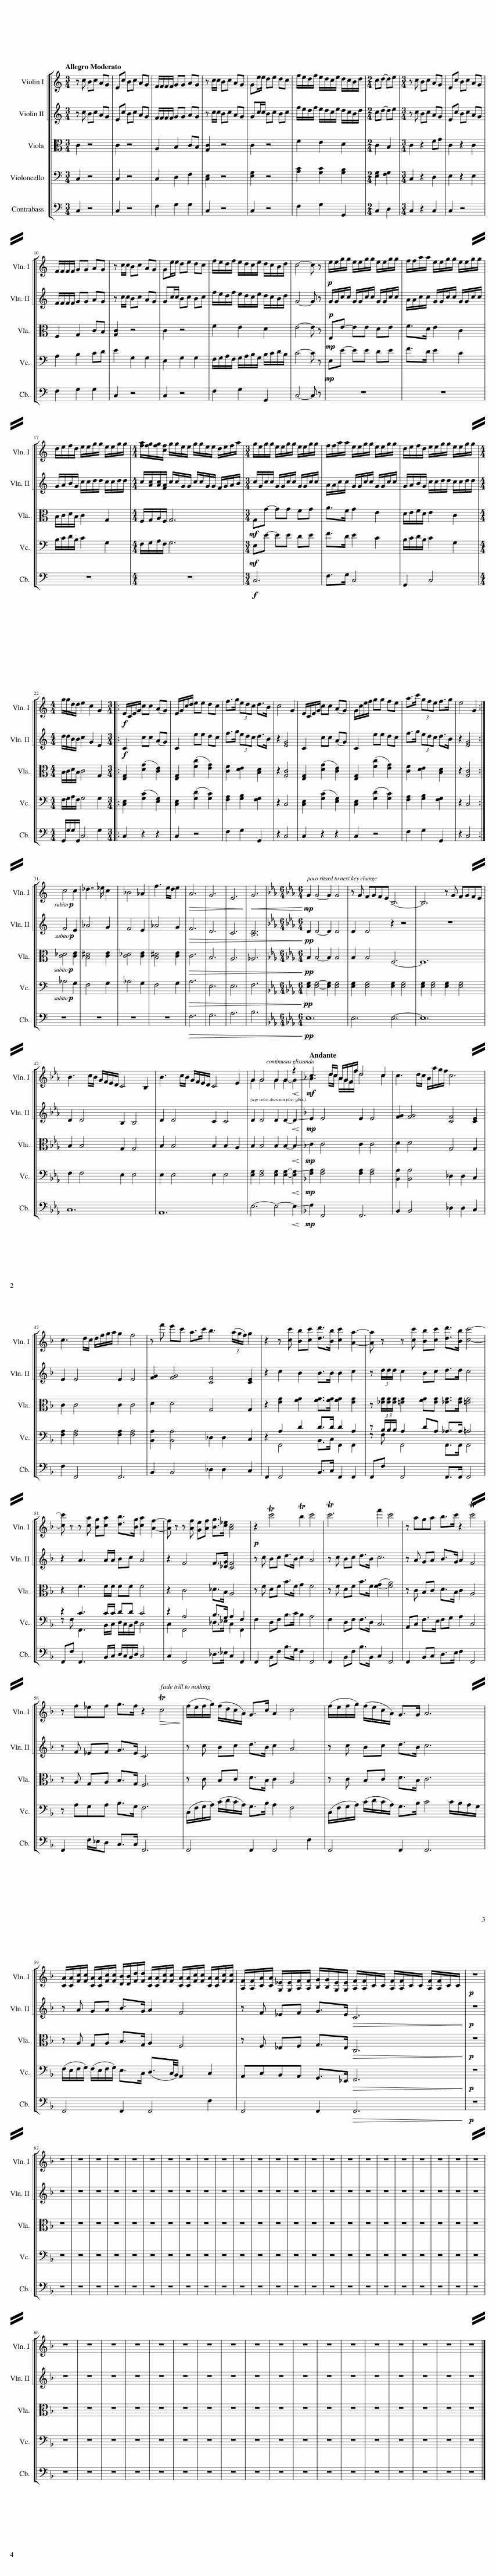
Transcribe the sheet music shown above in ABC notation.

X:1
%%score [ [ ( 1 2 ) 3 ] 4 ( 5 6 ) 7 ]
L:1/8
Q:1/4=110
M:3/4
I:linebreak $
K:C
V:1 treble
V:2 treble
V:3 treble
V:4 alto
V:5 bass
V:6 bass
V:7 bass transpose=-12
V:1
 z c Bc AG | Ec Bc AG | F/F/F/F/ GG AG | z c/c/ Bc AG | Ge/e/ de dc | %5
 f/e/d/f/ e/d/c/e/ d/c/B/d/ |[M:2/4] cd- de |[M:3/4] z c Bc AG | Ec Bc AG |$ F/F/F/F/ GG AG | %10
 z c/c/ Bc AG | Ge/e/ de dc | f/e/d/f/ e/d/c/e/ d/c/B/d/ | c4- c z |!p! e/e/g/g/ e/e/g/g/ e/e/g/g/ | %15
 f/f/a/a/ e/e/g/g/ e/e/g/g/ |$ d/e/f/d/ e/e/g/g/ e/e/g/g/ |[M:4/4] [fa]/[fg]/[fg]/[cf]/ g/g/e/e/ g/g/e/e/ d/e/f/a/ |[M:3/4] g/e/g/g/ e/e/g/g/ e/e/g/g/ | f/f/a/a/ e/e/g/g/ e/e/g/g/ | %20
 d/e/f/d/ e/e/g/g/ e/e/g/g/ |$[M:4/4] g/g/d/d/ e2 c2 G2 |:[M:3/4]!f! E/C/E/G/ cc (AG) | E/G/c/d/ ee dc | f>g (3edc d>B | %25
 c4 G2 | E/C/E/G/ cc (AG) | G/c/e/f/ gg fe | a>c' (3gfe f>g | e4 G2 :|$ %30
!p! c4 c2 | _d7/2 _e/ c2 | _B4 _A2 | f3 e/d/ e2 |!>(! A6 | %35
 G6 | E6!>)! |!<(! G6!<)! |[K:Eb][M:6/4]!mp! G2 G4- G2 G4 |[Q:1/4=105] z G FGFE B,6- | %40
[Q:1/4=100] B,6 z G FGFE |$[Q:1/4=95] B3 c/B/ G/F/E/D/ C4 B,2 |[Q:1/4=90] B3 c/B/ G/F/E/D/ C4 E2 |[Q:1/4=86] G2 G4 G2 G2!<(! z2!<)! |[K:F][Q:1/4=83]!mf! c3 d/c/ A/G/F/f/ d4 c2 | %45
 c3 d/c/ A/a/g/f/ c6 |$ c3 d/c/ d/f/g/a/ g2 f4 | z f' e'c' a>c' b3 (3(a/g/f/) g2 | z2 z [cc'] [Bb][cc'] [dd']>[Bb] [cc']2 [Aa]2- | [Aa] z z [cc'] [Bb][cc'] [dd']>[Bb] [cc']4- |$ %50
 [cc'] z z [ca] [Bg][ca] [db]>[Bg] [ca]2 [Af]2- | [Af] z z [Af] [Ge][Af] [Bg]>[c_e] [Ac]4 |!p! z2 Tc'4 Tb2 c'4 | Tc'6 f'2 c'4 | z aga b>c' z2 Tc'4 |$ %55
 z f_ef g>f z2!>(! Tc4!>)! | (f/e/f/g/) (f/d/c/A/) G>c A2 c4 | (f/e/f/g/) (f/e/c/A/) G>G A6 |$ [CA]/[CA]/[Fc]/[Fc]/ [CA]/[CA]/[Fc]/[Fc]/ [DB]/[DB]/[Fd]/[Fd]/ [CA]/[CA]/[Fc]/[Fc]/ [CA]/[CA]/[Fc]/[Fc]/ [CA]/[CA]/[Fc]/[Fc]/ | [A,F]/[A,F]/[CA]/[CA]/ [G,_E]/[G,E]/[A,F]/[A,F]/ [B,G]/[B,G]/[G,E]/[G,E]/ [A,F]/[A,F]/C/C/ [A,F]/[A,F]/C/C/ [A,F]/[A,F]/C/C/ | %60
!p! z12 |$ z12 | z12 | z12 | z12 | %65
 z12 | z12 | z12 | z12 | z12 | %70
 z12 | z12 | z12 | z12 | z12 | %75
 z12 | z12 | z12 | z12 | z12 | %80
 z12 | z12 | z12 | z12 | z12 |$ %85
 z12 | z12 | z12 | z12 | z12 | %90
 z12 | z12 | z12 | z12 | z12 | %95
 z12 | z12 | z12 | z12 | z12 | %100
 z12 | z12 | z12 |] %103
V:2
 x6 | x6 | x6 | x6 | x6 | %5
 x6 |[M:2/4] x4 |[M:3/4] x6 | x6 |$ x6 | %10
 x6 | x6 | x6 | x6 | x6 | %15
 x6 |$ x6 |[M:4/4] x8 |[M:3/4] x6 | x6 | %20
 x6 |$[M:4/4] x8 |:[M:3/4] x6 | x6 | x6 | %25
 x6 | x6 | x6 | x6 | x6 :|$ %30
 x6 | x6 | x6 | x6 | x6 | %35
 x6 | x6 | x6 |[K:Eb][M:6/4] x12 | x12 | %40
 x12 |$ x12 | x12 | G2 G4 G2 G2- !-(!G2 |[K:F] !-)!A3 d/c/ A/G/F/f/ d4 c2 | %45
 x12 |$ x12 | x12 | x12 | x12 |$ %50
 x12 | x12 | x12 | x12 | x12 |$ %55
 x12 | x12 | x12 |$ x12 | x12 | %60
 x12 |$ x12 | x12 | x12 | x12 | %65
 x12 | x12 | x12 | x12 | x12 | %70
 x12 | x12 | x12 | x12 | x12 | %75
 x12 | x12 | x12 | x12 | x12 | %80
 x12 | x12 | x12 | x12 | x12 |$ %85
 x12 | x12 | x12 | x12 | x12 | %90
 x12 | x12 | x12 | x12 | x12 | %95
 x12 | x12 | x12 | x12 | x12 | %100
 x12 | x12 | x12 |] %103
V:3
 z c Bc AG | Ec Bc AG | F/F/F/F/ GG AG | z c/c/ Bc AG | Gc/c/ Bc Bc | %5
 f/e/d/f/ e/d/c/e/ d/c/B/d/ |[M:2/4] cd- de |[M:3/4] z c Bc AG | Ec Bc AG |$ F/F/F/F/ GG AG | %10
 z c/c/ Bc AG | Gc/c/ Bc Bc | f/e/d/f/ e/d/c/e/ d/c/B/d/ | G4- G z |!p! G/G/c/c/ G/G/c/c/ G/G/c/c/ | %15
 A/A/c/c/ G/G/c/c/ G/G/c/c/ |$ G/A/B/G/ c/c/d/d/ c/c/d/d/ |[M:4/4] c/[Ac]/[Ac]/[FA]/ c/c/G/G/ c/c/G/G/ F/G/A/B/ |[M:3/4] c/G/c/c/ G/G/c/c/ G/G/c/c/ | A/A/c/c/ G/G/c/c/ G/G/c/c/ | %20
 G/A/B/G/ c/c/d/d/ c/c/d/d/ |$[M:4/4] d/d/B/B/ c2 G2 E2 |:[M:3/4]!f! C2 cc (AG) | C2 ee dc | f>g (3edc d>B | %25
 z2 [EG]4 | C2 cc (AG) | C2 ee dc | f>g (3edc d>B | z2 [EG]4 :|$ %30
!p! F4 E2 | _A4 G2 | F4 E2 | _A4 G2 |!>(! F6 | %35
 D6 | C6 | [B,D]6!>)! |[K:Eb][M:6/4]!pp! D2 D4- D2 D4 | D2 D4 z2 z4 | %40
 z12 |$ D2 D4 B,2 B,4 | D2 D4 C2 C4 | D2 D4 D2 D2-!<(! !-(!D2!<)! |[K:F]!mp! !-)!E2 E4 E2 E4 | %45
 [FG]2 [FG]4 [CF]4 [CE]2 |$ E2 E4 E2 E4 | [FG]2 [FG]4 [CF]4 [CE]2 | z2 c2 B2 B>B B2 c2 | z (3d/d/d/ c2 Bc d>d c4 |$ %50
 z2 A3 A/A/ Bc A4 | z2 F4 F>[_DG] [CF]4 | z c Bc d>B c2 A4 | z c Bc d>B c6 | z A GA B>G A2 F4 |$ %55
 z F _EF G>E C6 | z c Bc d>B c2 A4 | z c Bc d>B c6 |$ z A GA B>G A2 F4 | z F _EF G>E!>(! C6!>)! | %60
!p! z12 |$ z12 | z12 | z12 | z12 | %65
 z12 | z12 | z12 | z12 | z12 | %70
 z12 | z12 | z12 | z12 | z12 | %75
 z12 | z12 | z12 | z12 | z12 | %80
 z12 | z12 | z12 | z12 | z12 |$ %85
 z12 | z12 | z12 | z12 | z12 | %90
 z12 | z12 | z12 | z12 | z12 | %95
 z12 | z12 | z12 | z12 | z12 | %100
 z12 | z12 | z12 |] %103
V:4
 C2 z4 | C2 z4 | A,2 B,2 CB, | [G,C]2 z4 | C2 z4 | %5
 F2 E2 D2 |[M:2/4] C2 B,2 |[M:3/4] C2 z2 FG | C2 z2 C2 |$ F,2 G,2 CB, | %10
 [G,C]2 z4 | C2 z4 | F2 E2 D2 | E4- E z |!mp! E,E- EE DE | %15
 F>D E2 C2 |$ B,/C/D/B,/ C2 G,2 |[M:4/4] F,/G,/A,/F,/ G,6 |[M:3/4]!mf! G,G- GG FG | A>F G2 E2 | %20
 D/E/F/D/ E2 C2 |$[M:4/4] B,/C/D/B,/ C4 G,2 |:[M:3/4] [E,G,]2 ([DG]2 [CE]2) | [E,G,]2 ([Fc]2 [EG]2) | [CF]2 [DE]2 [B,D]2 | %25
 z2 [G,C]4 | [E,G,]2 ([DG]2 [CE]2) | [E,G,]2 ([Fc]2 [EG]2) | [CF]2 [DE]2 [B,D]2 | z2 [G,C]4 :|$ %30
!p! [C_D]4 [CE]2 | [B,^D]4 [CE]2 | [C_D]4 [CE]2 | [B,^D]4 [CE]2 |!>(! C6 | %35
 B,6 | A,6 | _A,6!>)! |[K:Eb][M:6/4]!pp! B,2 B,4- B,2 B,4 | B,2 B,4 F,6- | %40
 F,12 |$ B,2 B,4 G,2 G,4 | B,2 B,4 B,2 B,2 A,2 | B,2 B,4 B,2 B,2-!<(! !-(!B,2!<)! |[K:F]!mp! !-)!C2 C4 C2 C4 | %45
 D2 D4 G,4 G,2 |$ C2 C4 C2 C4 | D2 D4 G,4 G,2 | z2 [EG]2 [FG]2 [FG]>[FG] [FG]2 [EG]2 | z (3[_EG]/[EG]/[EG]/ [=EG]2 [FG][EG] [_EG]>[EG] [=EG]4 |$ %50
 z2 F3 F/F/ FF F4 | z2 C4 _D>B, A,4 | z F DF B>F G2 F4 | z F DF B>F ([F-G]2 [FA]4) | z C B,C D>B, C2 A,4 |$ %55
 z A, G,A, B,>G, F,6 | z C B,C D>B, C2 A,4 | z C B,C D>B, C6 |$ z A, G,A, B,>G, A,2 F,4 | z F, _E,F, G,>E,!>(! C,6!>)! | %60
!p! z12 |$ z12 | z12 | z12 | z12 | %65
 z12 | z12 | z12 | z12 | z12 | %70
 z12 | z12 | z12 | z12 | z12 | %75
 z12 | z12 | z12 | z12 | z12 | %80
 z12 | z12 | z12 | z12 | z12 |$ %85
 z12 | z12 | z12 | z12 | z12 | %90
 z12 | z12 | z12 | z12 | z12 | %95
 z12 | z12 | z12 | z12 | z12 | %100
 z12 | z12 | z12 |] %103
V:5
 C,2 z4 | C,2 z4 | C,2 D,2 F,2 | [C,E,]2 z4 | [E,G,]2 z4 | %5
 [A,C]2 [G,C]2 [G,B,]2 |[M:2/4] [E,G,]2 [F,G,]2 |[M:3/4] C,2 z2 D,2 | E,2 z2 E,2 |$ A,2 B,2 CD | %10
 E2 G,2 G,2 | E,2 G,2 G,2 | F,/G,/A,/F,/ G,/A,/B,/G,/ B,/C/D/B,/ | C4- C z |!mp! E,E- EE DE | %15
 F>D E2 C2 |$ B,/C/D/B,/ C2 G,2 |[M:4/4] F,/G,/A,/F,/ G,6 |[M:3/4]!mf! E,E- EE DE | F>D E2 C2 | %20
 B,/C/D/B,/ C2 G,2 |$[M:4/4] F,/G,/A,/F,/ G,4 G,2 |:[M:3/4] [C,E,]2 ([G,C]2 [E,G,]2) | [C,E,]2 ([G,D]2 [G,C]2) | [F,A,]2 [G,B,]2 [F,G,]2 | %25
 z2 C,4 | [C,E,]2 ([G,C]2 [E,G,]2) | [C,E,]2 ([G,D]2 [G,C]2) | [F,A,]2 [G,B,]2 [F,G,]2 | z2 C,4 :|$ %30
!p! _A,4 G,2 | F,4 G,2 | _A,4 G,2 | F,4 G,2 |!>(! A,6 | %35
 E,6 | E,6 | F,6!>)! |[K:Eb][M:6/4]!pp! [E,G,]2 [E,G,]4- [E,G,]2 [E,G,]4 | [E,G,]2 [E,G,]4 [E,G,]2 [E,G,]4 | %40
 [E,G,]2 [E,G,]4 [E,G,]2 [E,G,]4 |$ F,2 F,4 E,2 E,4 | E,2 E,4 E,2 E,4 | [E,G,]2 [E,G,]4 [E,G,]2 [E,G,]2-!<(! !-(![E,G,]2!<)! |[K:F]!mp! !-)![F,A,]2 [F,A,]4 [F,A,]2 [F,A,]4 | %45
 [B,,A,]2 [B,,A,]4 _D,2 D,2 C,2 |$ [F,A,]2 [F,A,]4 [F,A,]2 [F,A,]4 | [B,,A,]2 [B,,A,]4 _D,2 D,2 C,2 | z2 A,2 D2 D>D D2 A,2 | z (3B,/B,/B,/ A,2 DA, _A,>A, =A,4 |$ %50
 z2 C3 C/C/ DD C4 | z2 A,4 B,>G, A,2 F,2 | F,2 D,F, B,>C B,2 A,4 | F,2 D,F, F,>D, C,6 | A,,C, F,>E, F,G, A,2 C,4 |$ %55
 z A,G,A, B,>G, F,6 | (C,/F,/G,/A,/) (C/D/C/A,/) G,>B, A,2 F,4 | (C,/F,/G,/A,/) (C/D/C/A,/) G,>B, C4 C/B,/A,/G,/ |$ (F,/E,/F,/G,/) (F,/E,/F,/G,/) E,>C, (D,3/2C,/4B,,/4) A,,2 C,2 | A,,C,B,,A,, G,,>_E,,!>(! F,,6!>)! | %60
!p! z12 |$ z12 | z12 | z12 | z12 | %65
 z12 | z12 | z12 | z12 | z12 | %70
 z12 | z12 | z12 | z12 | z12 | %75
 z12 | z12 | z12 | z12 | z12 | %80
 z12 | z12 | z12 | z12 | z12 |$ %85
 z12 | z12 | z12 | z12 | z12 | %90
 z12 | z12 | z12 | z12 | z12 | %95
 z12 | z12 | z12 | z12 | z12 | %100
 z12 | z12 | z12 |] %103
V:6
 x6 | x6 | x6 | x6 | x6 | %5
 x6 |[M:2/4] x4 |[M:3/4] x6 | x6 |$ x6 | %10
 x6 | x6 | x6 | x6 | x6 | %15
 x6 |$ x6 |[M:4/4] x8 |[M:3/4] x6 | x6 | %20
 x6 |$[M:4/4] x8 |:[M:3/4] x6 | x6 | x6 | %25
 x6 | x6 | x6 | x6 | x6 :|$ %30
 x6 | x6 | x6 | x6 | x6 | %35
 x6 | x6 | x6 |[K:Eb][M:6/4] x12 | x12 | %40
 x12 |$ x12 | x12 | x12 |[K:F] x12 | %45
 x12 |$ x12 | x12 | x2 F,,4 B,,>C, F,,2 F,,2 | z F, F,,4 F,,>F,, F,,4 |$ %50
 z F, F,,3 B,,/C,/ D,/C,/B,,/D,/ C,4 | C,2 F,,4 _D,>_E, C,2 F,,2 | x12 | x12 | x12 |$ %55
 x12 | x12 | x12 |$ x12 | x12 | %60
 x12 |$ x12 | x12 | x12 | x12 | %65
 x12 | x12 | x12 | x12 | x12 | %70
 x12 | x12 | x12 | x12 | x12 | %75
 x12 | x12 | x12 | x12 | x12 | %80
 x12 | x12 | x12 | x12 | x12 |$ %85
 x12 | x12 | x12 | x12 | x12 | %90
 x12 | x12 | x12 | x12 | x12 | %95
 x12 | x12 | x12 | x12 | x12 | %100
 x12 | x12 | x12 |] %103
V:7
 C,2 z4 | C,2 z4 | F,2 G,2 G,2 | C,2 z4 | C,2 z4 | %5
 F,2 G,2 G,,2 |[M:2/4] C,2 D,2 |[M:3/4] C,2 z2 C,2 | C,2 z4 |$ F,2 G,2 G,2 | %10
 C,2 z4 | C,2 z4 | F,2 G,2 G,,2 | C,4- C, z | z6 | %15
 z6 |$ z6 |[M:4/4] z8 |[M:3/4]!f! C,6 | F,>G, C,4 | %20
 G,,2 C,4 |$[M:4/4] G,,/G,/G,/G,,/ C,4 G,2 |:[M:3/4] C,2 z2 z2 | C,2 z4 | F,2 G,2 G,,2 | %25
 z2 C,4 | C,2 z2 z2 | C,2 z4 | F,2 G,2 G,,2 | z2 C,4 :|$ %30
 z6 | z6 | z6 | z6 |!>(! F,6 | %35
 G,6 | A,6 | B,6!>)! |[K:Eb][M:6/4]!pp! E,12 | E,6 E,6- | %40
 E,12 |$ C,12 | A,,12 | E,6- E,4-!<(! !-(!E,2!<)! |[K:F]!mp! !-)!F,2 F,,4 F,,6 | %45
 B,,2 B,,4 _D,2 D,2 C,2 |$ F,2 F,,4 F,,6 | B,,2 B,,4 _D,2 D,2 C,2 | F,,2 F,,4 B,,>C, F,,2 F,,2 | F,,F, F,,4 F,,>F,, F,,4 |$ %50
 F,,F, F,,3 B,,/C,/ D,/C,/B,,/D,/ C,4 | C,2 F,,4 _D,>_E, C,2 F,,2 | F,,2 B,,F, B,>G, F,2 F,,4 | F,,2 B,,F, B,>B,, C,2 F,,4 | F,,2 B,,C, D,>E, F,2 F,,4 |$ %55
 F,,2 F,/_E,/D, C,>C, F,,6 | F,,4 F,,2 F,,4 F,2 | F,,4 F,,2 F,,6 |$ F,,4 F,,2 F,,4 F,2 | F,,4 F,,2!>(! F,,6!>)! | %60
!p! z12 |$ z12 | z12 | z12 | z12 | %65
 z12 | z12 | z12 | z12 | z12 | %70
 z12 | z12 | z12 | z12 | z12 | %75
 z12 | z12 | z12 | z12 | z12 | %80
 z12 | z12 | z12 | z12 | z12 |$ %85
 z12 | z12 | z12 | z12 | z12 | %90
 z12 | z12 | z12 | z12 | z12 | %95
 z12 | z12 | z12 | z12 | z12 | %100
 z12 | z12 | z12 |] %103
